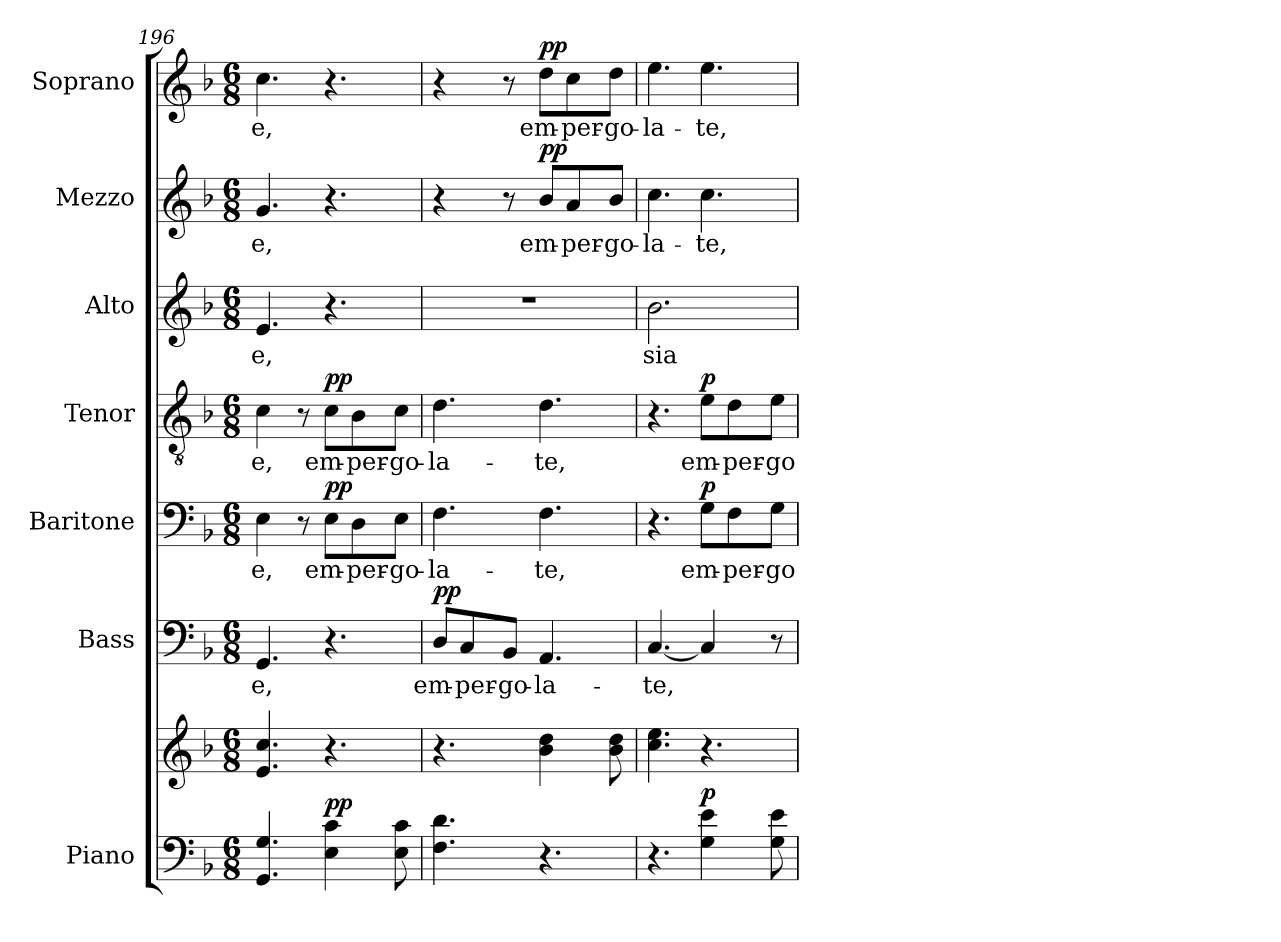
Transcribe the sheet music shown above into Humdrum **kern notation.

**kern	**kern	**dynam	**kern	**text	**dynam	**kern	**text	**dynam	**kern	**text	**dynam	**kern	**text	**kern	**text	**dynam	**kern	**text	**dynam
*part7	*part7	*part7	*part6	*part6	*part6	*part5	*part5	*part5	*part4	*part4	*part4	*part3	*part3	*part2	*part2	*part2	*part1	*part1	*part1
*staff8	*staff7	*staff7/8	*staff6	*staff6	*staff6	*staff5	*staff5	*staff5	*staff4	*staff4	*staff4	*staff3	*staff3	*staff2	*staff2	*staff2	*staff1	*staff1	*staff1
*I"Piano	*	*	*I"Bass	*	*	*I"Baritone	*	*	*I"Tenor	*	*	*I"Alto	*	*I"Mezzo	*	*	*I"Soprano	*	*
*I'Pno.	*	*	*I'B.	*	*	*I'Bar.	*	*	*I'T.	*	*	*I'A.	*	*I'M.	*	*	*I'S.	*	*
*clefF4	*clefG2	*	*clefF4	*	*	*clefF4	*	*	*clefGv2	*	*	*clefG2	*	*clefG2	*	*	*clefG2	*	*
*	*	*	*	*	*	*	*	*	*ITrd7c12	*	*	*	*	*	*	*	*	*	*
*k[b-]	*k[b-]	*	*k[b-]	*	*	*k[b-]	*	*	*k[b-]	*	*	*k[b-]	*	*k[b-]	*	*	*k[b-]	*	*
*F:	*F:	*	*F:	*	*	*F:	*	*	*F:	*	*	*F:	*	*F:	*	*	*F:	*	*
*M6/8	*M6/8	*	*M6/8	*	*	*M6/8	*	*	*M6/8	*	*	*M6/8	*	*M6/8	*	*	*M6/8	*	*
=196	=196	=196	=196	=196	=196	=196	=196	=196	=196	=196	=196	=196	=196	=196	=196	=196	=196	=196	=196
!	!	!	!	!LO:LY:b:color=#000000	!	!	!	!	!	!	!	!	!	!	!	!	!	!	!
!	!	!	!	!	!	!	!LO:LY:b:color=#000000	!	!	!	!	!	!	!	!	!	!	!	!
!	!	!	!	!	!	!	!	!	!	!LO:LY:b:color=#000000	!	!	!	!	!	!	!	!	!
!	!	!	!	!	!	!	!	!	!	!	!	!	!LO:LY:b:color=#000000	!	!	!	!	!	!
!	!	!	!	!	!	!	!	!	!	!	!	!	!	!	!LO:LY:b:color=#000000	!	!	!	!
!	!	!	!	!	!	!	!	!	!	!	!	!	!	!	!	!	!	!LO:LY:b:color=#000000	!
4.GGi/ 4.Gi	4.ei/ 4.cci	.	4.GGi/	-e,	.	4Ei\	-e,	.	4Ci\	-e,	.	4.ei/	-e,	4.gi/	-e,	.	4.cci\	-e,	.
.	.	.	.	.	.	8r	.	.	8r	.	.	.	.	.	.	.	.	.	.
!	!	!	!	!	!	!	!LO:LY:b:color=#000000	!	!	!	!	!	!	!	!	!	!	!	!
!	!	!	!	!	!	!	!	!	!	!LO:LY:b:color=#000000	!	!	!	!	!	!	!	!	!
4Ei\ 4ci	4.r	pp	4.r	.	.	8Ei\L	em-	pp	8Ci\L	em-	pp	4.r	.	4.r	.	.	4.r	.	.
!	!	!	!	!	!	!	!LO:LY:b:color=#000000	!	!	!	!	!	!	!	!	!	!	!	!
!	!	!	!	!	!	!	!	!	!	!LO:LY:b:color=#000000	!	!	!	!	!	!	!	!	!
.	.	.	.	.	.	8Di\	-per-	.	8BB-i\	-per-	.	.	.	.	.	.	.	.	.
!	!	!	!	!	!	!	!LO:LY:b:color=#000000	!	!	!	!	!	!	!	!	!	!	!	!
!	!	!	!	!	!	!	!	!	!	!LO:LY:b:color=#000000	!	!	!	!	!	!	!	!	!
8Ei\ 8ci	.	.	.	.	.	8Ei\J	-go-	.	8Ci\J	-go-	.	.	.	.	.	.	.	.	.
=197	=197	=197	=197	=197	=197	=197	=197	=197	=197	=197	=197	=197	=197	=197	=197	=197	=197	=197	=197
!	!	!	!	!LO:LY:b:color=#000000	!	!	!	!	!	!	!	!	!	!	!	!	!	!	!
!	!	!	!	!	!	!	!LO:LY:b:color=#000000	!	!	!	!	!	!	!	!	!	!	!	!
!	!	!	!	!	!	!	!	!	!	!LO:LY:b:color=#000000	!	!LO:N:vis=1	!	!	!	!	!	!	!
4.Fi\ 4.di	4.r	.	8Di/L	em-	pp	4.Fi\	-la-	.	4.Di\	-la-	.	2.r	.	4r	.	.	4r	.	.
!	!	!	!	!LO:LY:b:color=#000000	!	!	!	!	!	!	!	!	!	!	!	!	!	!	!
.	.	.	8Ci/	-per-	.	.	.	.	.	.	.	.	.	.	.	.	.	.	.
!	!	!	!	!LO:LY:b:color=#000000	!	!	!	!	!	!	!	!	!	!	!	!	!	!	!
.	.	.	8BB-i/J	-go-	.	.	.	.	.	.	.	.	.	8r	.	.	8r	.	.
!	!	!	!	!LO:LY:b:color=#000000	!	!	!	!	!	!	!	!	!	!	!	!	!	!	!
!	!	!	!	!	!	!	!LO:LY:b:color=#000000	!	!	!	!	!	!	!	!	!	!	!	!
!	!	!	!	!	!	!	!	!	!	!LO:LY:b:color=#000000	!	!	!	!	!	!	!	!	!
!	!	!	!	!	!	!	!	!	!	!	!	!	!	!	!LO:LY:b:color=#000000	!	!	!	!
!	!	!	!	!	!	!	!	!	!	!	!	!	!	!	!	!	!	!LO:LY:b:color=#000000	!
4.r	4b-i\ 4ddi	.	4.AAi/	-la-	.	4.Fi\	-te,	.	4.Di\	-te,	.	.	.	8b-i/L	em-	pp	8ddi\L	em-	pp
!	!	!	!	!	!	!	!	!	!	!	!	!	!	!	!LO:LY:b:color=#000000	!	!	!	!
!	!	!	!	!	!	!	!	!	!	!	!	!	!	!	!	!	!	!LO:LY:b:color=#000000	!
.	.	.	.	.	.	.	.	.	.	.	.	.	.	8ai/	-per-	.	8cci\	-per-	.
!	!	!	!	!	!	!	!	!	!	!	!	!	!	!	!LO:LY:b:color=#000000	!	!	!	!
!	!	!	!	!	!	!	!	!	!	!	!	!	!	!	!	!	!	!LO:LY:b:color=#000000	!
.	8b-i\ 8ddi	.	.	.	.	.	.	.	.	.	.	.	.	8b-i/J	-go-	.	8ddi\J	-go-	.
=198	=198	=198	=198	=198	=198	=198	=198	=198	=198	=198	=198	=198	=198	=198	=198	=198	=198	=198	=198
!	!	!	!	!LO:LY:b:color=#000000	!	!	!	!	!	!	!	!	!	!	!	!	!	!	!
!	!	!	!	!	!	!	!	!	!	!	!	!	!LO:LY:b:color=#000000	!	!	!	!	!	!
!	!	!	!	!	!	!	!	!	!	!	!	!	!	!	!LO:LY:b:color=#000000	!	!	!	!
!	!	!	!	!	!	!	!	!	!	!	!	!	!	!	!	!	!	!LO:LY:b:color=#000000	!
4.r	4.cci\ 4.eei	.	[<4.Ci/	-te,	.	4.r	.	.	4.r	.	.	2.b-i\	sia-	4.cci\	-la-	.	4.eei\	-la-	.
!	!	!	!	!	!	!	!LO:LY:b:color=#000000	!	!	!	!	!	!	!	!	!	!	!	!
!	!	!	!	!	!	!	!	!	!	!LO:LY:b:color=#000000	!	!	!	!	!	!	!	!	!
!	!	!	!	!	!	!	!	!	!	!	!	!	!	!	!LO:LY:b:color=#000000	!	!	!	!
!	!	!	!	!	!	!	!	!	!	!	!	!	!	!	!	!	!	!LO:LY:b:color=#000000	!
4Gi\ 4ei	4.r	p	4Ci/]	.	.	8Gi\L	em-	p	8Ei\L	em-	p	.	.	4.cci\	-te,	.	4.eei\	-te,	.
!	!	!	!	!	!	!	!LO:LY:b:color=#000000	!	!	!	!	!	!	!	!	!	!	!	!
!	!	!	!	!	!	!	!	!	!	!LO:LY:b:color=#000000	!	!	!	!	!	!	!	!	!
.	.	.	.	.	.	8Fi\	-per-	.	8Di\	-per-	.	.	.	.	.	.	.	.	.
!	!	!	!	!	!	!	!LO:LY:b:color=#000000	!	!	!	!	!	!	!	!	!	!	!	!
!	!	!	!	!	!	!	!	!	!	!LO:LY:b:color=#000000	!	!	!	!	!	!	!	!	!
8Gi\ 8ei	.	.	8r	.	.	8Gi\J	-go-	.	8Ei\J	-go-	.	.	.	.	.	.	.	.	.
=	=	=	=	=	=	=	=	=	=	=	=	=	=	=	=	=	=	=	=
*-	*-	*-	*-	*-	*-	*-	*-	*-	*-	*-	*-	*-	*-	*-	*-	*-	*-	*-	*-
